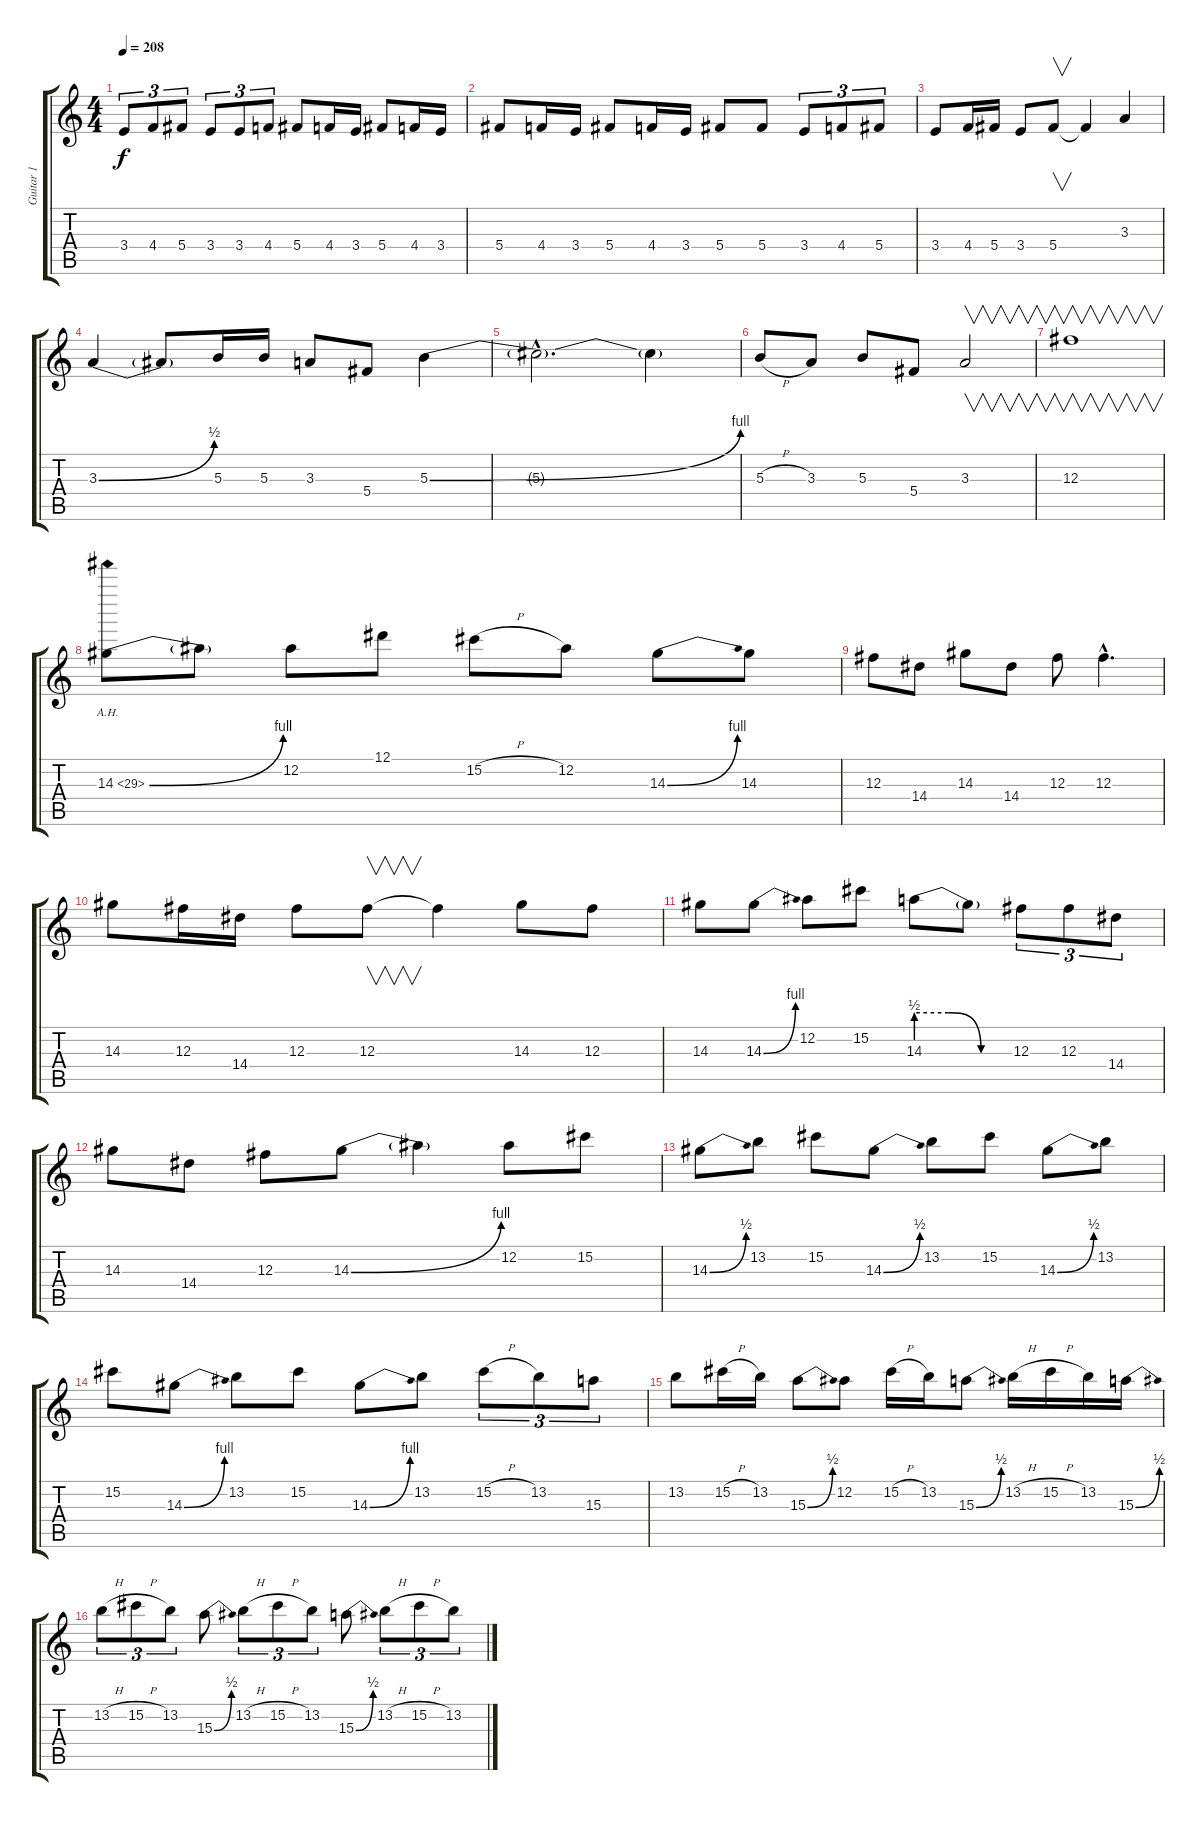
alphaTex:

\track ("Guitar 1" "Guitar 1") {instrument distortionguitar}
\staff {score tabs}
\tuning (Eb4 Bb3 Gb3 Db3 Ab2 Eb2) {hide}
\ts (4 4)
\tempo 208
\clef g2
\ks c
3.4.8{tu (3 2) dy f} 4.4.8{tu (3 2)} 5.4.8{tu (3 2)} 3.4.8{tu (3 2)} 3.4.8{tu (3 2)} 4.4.8{tu (3 2)} 5.4.8 4.4.16 3.4.16 5.4.8 4.4.16 3.4.16 |
5.4.8 4.4.16 3.4.16 5.4.8 4.4.16 3.4.16 5.4.8 5.4.8 3.4.8{tu (3 2)} 4.4.8{tu (3 2)} 5.4.8{tu (3 2)} |
3.4.8 4.4.16 5.4.16 3.4.8 5.4.8{v} 5.4{t}.4 3.3.4 |
3.3{be (bend 0 0 60 2)}.4 3.3{t}.8 5.3.16 5.3.16 3.3.8 5.4.8 5.3{be (bend 0 0 60 4)}.4 |
5.3{hac t}.2{d} 5.3{t}.4 |
5.3{h}.8 3.3.8 5.3.8 5.4.8 3.3.2{v} |
12.3.1{v} |
14.3{be (bend 0 0 60 4) ah 15}.8 14.3{t}.8 12.2.8 12.1.8 15.2{h}.8 12.2.8 14.3{be (bend 0 0 60 4)}.8 14.3.8 |
12.3.8 14.4.8 14.3.8 14.4.8 12.3.8 12.3{hac}.4{d} |
14.3.8 12.3.16 14.4.16 12.3.8 12.3.8{v} 12.3{t}.4 14.3.8 12.3.8 |
14.3.8 14.3{be (bend 0 0 60 4)}.8 12.2.8 15.2.8 14.3{be (custom 0 2 20 2 40 0 60 0)}.8 14.3{t}.8 12.3.8{tu (3 2)} 12.3.8{tu (3 2)} 14.4.8{tu (3 2)} |
14.3.8 14.4.8 12.3.8 14.3{be (bend 0 0 60 4)}.8 14.3{t}.4 12.2.8 15.2.8 |
14.3{be (bend 0 0 60 2)}.8 13.2.8 15.2.8 14.3{be (bend 0 0 60 2)}.8 13.2.8 15.2.8 14.3{be (bend 0 0 60 2)}.8 13.2.8 |
15.2.8 14.3{be (bend 0 0 60 4)}.8 13.2.8 15.2.8 14.3{be (bend 0 0 60 4)}.8 13.2.8 15.2{h}.8{tu (3 2)} 13.2.8{tu (3 2)} 15.3.8{tu (3 2)} |
13.2.8 15.2{h}.16 13.2.16 15.3{be (bend 0 0 60 2)}.8 12.2.8 15.2{h}.16 13.2.16 15.3{be (bend 0 0 60 2)}.8 13.2{h}.16 15.2{h}.16 13.2.16 15.3{be (bend 0 0 60 2)}.16 |
13.2{h}.8{tu (3 2)} 15.2{h}.8{tu (3 2)} 13.2.8{tu (3 2)} 15.3{be (bend 0 0 60 2)}.8 13.2{h}.8{tu (3 2)} 15.2{h}.8{tu (3 2)} 13.2.8{tu (3 2)} 15.3{be (bend 0 0 60 2)}.8 13.2{h}.8{tu (3 2)} 15.2{h}.8{tu (3 2)} 13.2.8{tu (3 2)}
